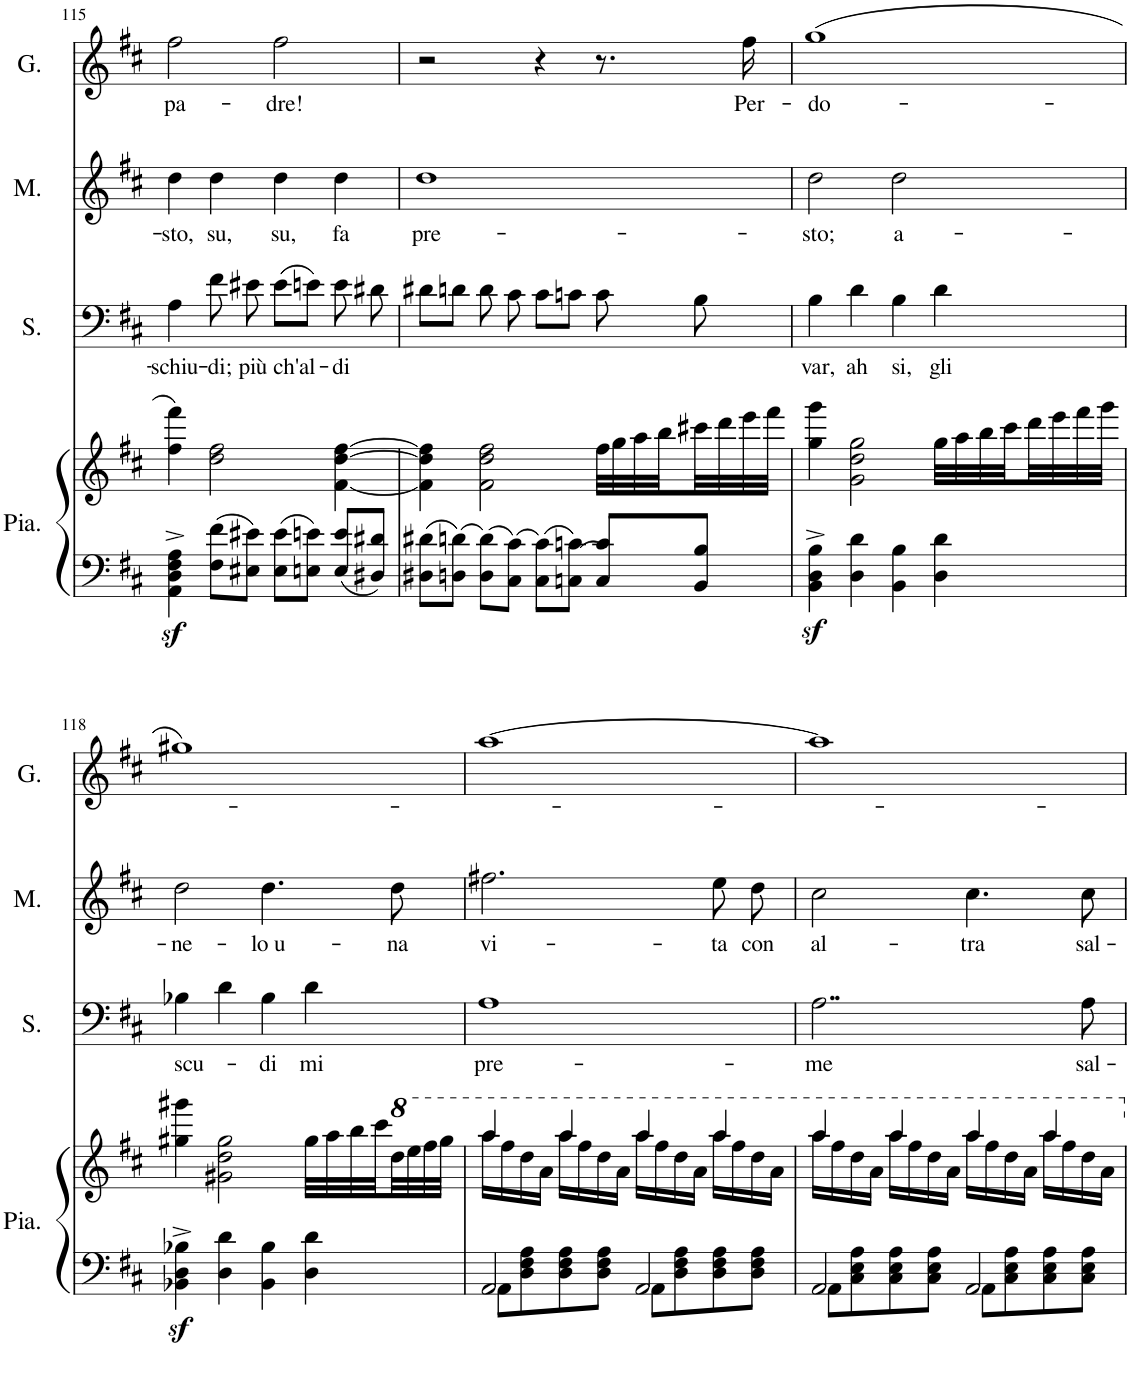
**kern	**kern	**kern	**text	**kern	**text	**kern	**text
*part4	*part4	*part3	*part3	*part2	*part2	*part1	*part1
*staff5	*staff4	*staff3	*staff3	*staff2	*staff2	*staff1	*staff1
*I"Piano	*	*I"Sparafucile	*	*I"Magdalena	*	*I"Gilda	*
*I'Pia.	*	*I'S.	*	*I'M.	*	*I'G.	*
!!LO:PB:g=z
*clefF4	*clefG2	*clefF4	*	*clefG2	*	*clefG2	*
*k[f#c#]	*k[f#c#]	*k[f#c#]	*	*k[f#c#]	*	*k[f#c#]	*
*M4/4	*M4/4	*M4/4	*	*M4/4	*	*M4/4	*
=115	=115	=115	=115	=115	=115	=115	=115
!	!	!	!LO:LY:b	!	!LO:LY:b	!	!LO:LY:b
4AA\z<^ 4D\z<^ 4F#\z<^ 4A\z<^	4ff#\ 4fff#\	4A\	-schiu-	4dd\	-sto,	2ff#\	pa-
!	!	!	!LO:LY:b	!	!LO:LY:b	!	!
8F#\ 8f#\L	2dd\ 2ff#\	8f#\	-di;	4dd\	su,	.	.
!	!	!	!LO:LY:b	!	!	!	!
8E#X\ 8e#X\J	.	8e#X\	più	.	.	.	.
!	!	!	!LO:LY:b	!	!LO:LY:b	!	!LO:LY:b
8E#\ 8e#\L	.	(8e#\L	ch'al-	4dd\	su,	2ff#\	-dre!
8En\ 8en\J	.	8en\J)	.	.	.	.	.
!	!	!	!LO:LY:b	!	!LO:LY:b	!	!
8E/ 8e/L	[4f#\ [4dd\ [4ff#\	8e\	-di	4dd\	fa	.	.
8D#X/ 8d#X/J	.	8d#X\	.	.	.	.	.
=116	=116	=116	=116	=116	=116	=116	=116
!	!	!	!	!	!LO:LY:b	!	!
8D#X\ 8d#X\L	4f#\] 4dd\] 4ff#\]	8d#X\L	.	1dd	pre-	2r	.
8Dn\ 8dn\J	.	8dn\J	.	.	.	.	.
8D\ 8d\L	2f#\ 2dd\ 2ff#\	8d\	.	.	.	.	.
8C#\ 8c#\J	.	8c#\	.	.	.	.	.
8C#\ 8c#\L	.	8c#\L	.	.	.	4r	.
8Cn\ 8cn\J	.	8cn\J	.	.	.	.	.
8C/ 8c/L	32ff#\LLL	8c\	.	.	.	8.r	.
.	32gg\	.	.	.	.	.	.
.	32aa\	.	.	.	.	.	.
.	32bb\	.	.	.	.	.	.
8BB/ 8B/J	32ccc#X\	8B\	.	.	.	.	.
.	32ddd\	.	.	.	.	.	.
!	!	!	!	!	!	!	!LO:LY:b
.	32eee\	.	.	.	.	16ff#\	Per-
.	32fff#\JJJ	.	.	.	.	.	.
=117	=117	=117	=117	=117	=117	=117	=117
!	!	!	!LO:LY:b	!	!LO:LY:b	!	!LO:LY:b
4BB\z<^ 4D\z<^ 4B\z<^	4gg\ 4ggg\	4B\	var,	2dd\	-sto;	(1gg	-do-
!	!	!	!LO:LY:b	!	!	!	!
4D\ 4d\	2g\ 2dd\ 2gg\	4d\	ah	.	.	.	.
!	!	!	!LO:LY:b	!	!LO:LY:b	!	!
4BB\ 4B\	.	4B\	si,	2dd\	a-	.	.
!	!	!	!LO:LY:b	!	!	!	!
4D\ 4d\	32gg\LLL	4d\	gli	.	.	.	.
.	32aa\	.	.	.	.	.	.
.	32bb\	.	.	.	.	.	.
.	32ccc#\	.	.	.	.	.	.
.	32ddd\	.	.	.	.	.	.
.	32eee\	.	.	.	.	.	.
.	32fff#\	.	.	.	.	.	.
.	32ggg\JJJ	.	.	.	.	.	.
!!LO:LB:g=z
=118	=118	=118	=118	=118	=118	=118	=118
!	!	!	!LO:LY:b	!	!LO:LY:b	!	!
4BB-X\z<^ 4D\z<^ 4B-X\z<^	4gg#X\ 4ggg#X\	4B-X\	scu-	2dd\	-ne-	1gg#X)	.
4D\ 4d\	2g#X\ 2dd\ 2gg#\	4d\	.	.	.	.	.
!	!	!	!LO:LY:b	!	!LO:LY:b	!	!
4BB-\ 4B-\	.	4B-\	-di	4.dd\	-lo u-	.	.
!	!	!	!LO:LY:b	!	!	!	!
4D\ 4d\	32gg#\LLL	4d\	mi	.	.	.	.
.	32aa\	.	.	.	.	.	.
.	32bb\	.	.	.	.	.	.
.	32ccc#\	.	.	.	.	.	.
*	*8va	*	*	*	*	*	*
!	!	!	!	!	!LO:LY:b	!	!
.	32ddd\	.	.	8dd\	-na	.	.
.	32eee\	.	.	.	.	.	.
.	32fff#\	.	.	.	.	.	.
.	32ggg#\JJJ	.	.	.	.	.	.
=119	=119	=119	=119	=119	=119	=119	=119
*^	*^	*	*	*	*	*	*
!	!	!	!	!	!LO:LY:b	!	!LO:LY:b	!	!
2AA/	8AA\L	4aaa/	16aaa\LL	1A	pre-	2.ff#X\	vi-	[1aa	.
.	.	.	16fff#\	.	.	.	.	.	.
.	8D\ 8F#\ 8A\	.	16ddd\	.	.	.	.	.	.
.	.	.	16aa\JJ	.	.	.	.	.	.
.	8D\ 8F#\ 8A\	4aaa/	16aaa\LL	.	.	.	.	.	.
.	.	.	16fff#\	.	.	.	.	.	.
.	8D\ 8F#\ 8A\J	.	16ddd\	.	.	.	.	.	.
.	.	.	16aa\JJ	.	.	.	.	.	.
2AA/	8AA\L	4aaa/	16aaa\LL	.	.	.	.	.	.
.	.	.	16fff#\	.	.	.	.	.	.
.	8D\ 8F#\ 8A\	.	16ddd\	.	.	.	.	.	.
.	.	.	16aa\JJ	.	.	.	.	.	.
!	!	!	!	!	!	!	!LO:LY:b	!	!
.	8D\ 8F#\ 8A\	4aaa/	16aaa\LL	.	.	8ee\L	-ta	.	.
.	.	.	16fff#\	.	.	.	.	.	.
!	!	!	!	!	!	!	!LO:LY:b	!	!
.	8D\ 8F#\ 8A\J	.	16ddd\	.	.	8dd\J	con	.	.
.	.	.	16aa\JJ	.	.	.	.	.	.
=120	=120	=120	=120	=120	=120	=120	=120	=120	=120
!	!	!	!	!	!LO:LY:b	!	!LO:LY:b	!	!
2AA/	8AA\L	4aaa/	16aaa\LL	2..A\	-me	2cc#\	al-	1aa]	.
.	.	.	16fff#\	.	.	.	.	.	.
.	8C#\ 8E\ 8A\	.	16ddd\	.	.	.	.	.	.
.	.	.	16aa\JJ	.	.	.	.	.	.
.	8C#\ 8E\ 8A\	4aaa/	16aaa\LL	.	.	.	.	.	.
.	.	.	16fff#\	.	.	.	.	.	.
.	8C#\ 8E\ 8A\J	.	16ddd\	.	.	.	.	.	.
.	.	.	16aa\JJ	.	.	.	.	.	.
!	!	!	!	!	!	!	!LO:LY:b	!	!
2AA/	8AA\L	4aaa/	16aaa\LL	.	.	4.cc#\	-tra	.	.
.	.	.	16fff#\	.	.	.	.	.	.
.	8C#\ 8E\ 8A\	.	16ddd\	.	.	.	.	.	.
.	.	.	16aa\JJ	.	.	.	.	.	.
.	8C#\ 8E\ 8A\	4aaa/	16aaa\LL	.	.	.	.	.	.
.	.	.	16fff#\	.	.	.	.	.	.
!	!	!	!	!	!LO:LY:b	!	!LO:LY:b	!	!
.	8C#\ 8E\ 8A\J	.	16ddd\	8A\	sal-	8cc#\	sal-	.	.
.	.	.	16aa\JJ	.	.	.	.	.	.
*v	*v	*	*	*	*	*	*	*	*
*	*X8va	*	*	*	*	*	*	*
*	*v	*v	*	*	*	*	*	*
=	=	=	=	=	=	=	=
*-	*-	*-	*-	*-	*-	*-	*-
